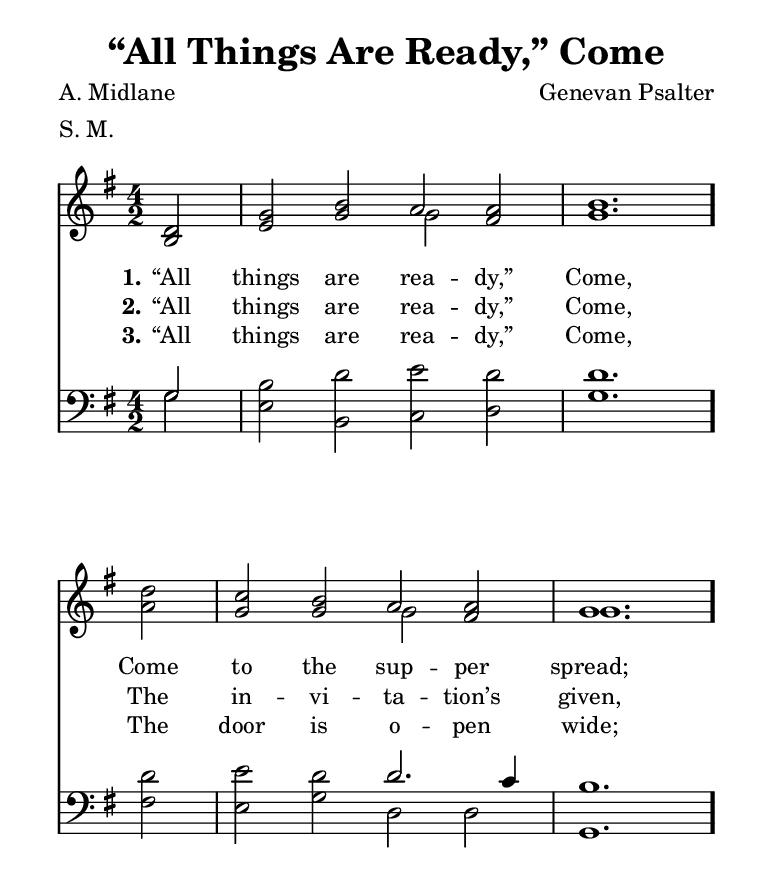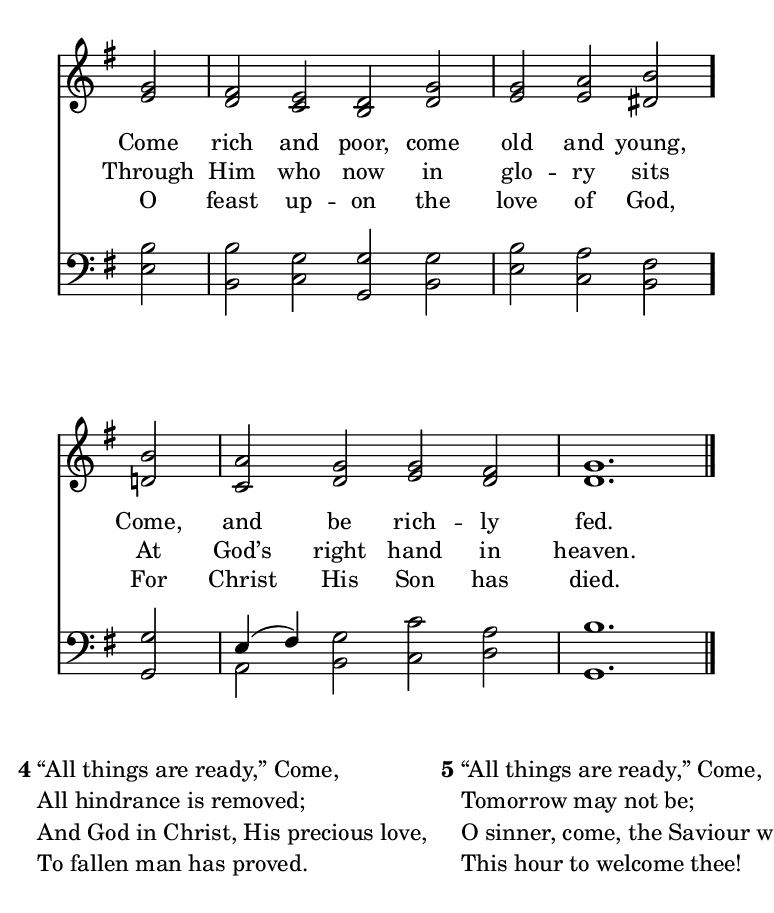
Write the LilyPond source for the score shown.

\include "common/global.ily"
\paper {
  \include "common/paper.ily"
  ragged-bottom = ##t
  system-count = #(cond (is-eogsized 2) (#t #f))
  system-system-spacing.padding = 11
}

\header{
  hymnnumber = "121"
  title = "“All Things Are Ready,” Come"
  tunename = "St. Michael"
  meter = "S. M."
  poet = "A. Midlane"
  composer = "Genevan Psalter"
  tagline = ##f
}

% for fermata in MIDI
ta = { \tempo 2=80 }
tb = { \tempo 2=40 }

patternAA = { c2 | c2      c2 c2  c2 | c1. }
patternAB = { c2 | c2      c2 c2. c4 | c1. }
patternAC = { c2 | c4( c4) c2 c2  c2 | c1. }

patternBA = { c2 }

global = {
  \include "common/overrides.ily"
  \override Staff.TimeSignature.style = #'numbered
  \time 4/2
  \override Score.MetronomeMark.transparent = ##t % hide all fermata changes too
  \ta
  \key g \major
  \partial 2
  \autoBeamOff
}

notesSoprano = {
\global
\relative c' {

  \changePitch \patternAA { d | g b a a | b }
  \changePitch \patternAA { d | c b a a | g }
  \changePitch \patternBA { g | fis e d g | g a b }
  \changePitch \patternAA { b | a g g fis | g }

  \bar "|."

}
}

notesAlto = {
\global
\relative e' {

  \changePitch \patternAA { b | e g g fis | g }
  \changePitch \patternAA { a | g g g fis | g }
  \changePitch \patternBA { e | d c b d | e e dis }
  \changePitch \patternAA { d! | c d e d | d }

}
}

notesTenor = {
\global
\relative a {

  \changePitch \patternAA { g | b d e d | d }
  \changePitch \patternAB { d | e d d c | b }
  \changePitch \patternBA { b | b g g g | b a fis }
  \changePitch \patternAC { g | e( fis) g c a | b }

}
}

notesBass = {
\global
\relative f {

  \changePitch \patternAA { g | e b c d | g }
  \changePitch \patternAA { fis | e g d d | g, }
  \changePitch \patternBA { e' | b c g b | e c b }
  \changePitch \patternAA { g | a b c d | g, }

}
}

wordsA = \lyricmode {
\set stanza = "1."

“All things are rea -- dy,” Come, \bar "."
Come to the sup -- per spread; \bar "." \break
Come rich and poor, come old and young, \bar "."
Come, and be rich -- ly fed. \bar "." \break

}

wordsB = \lyricmode {
\set stanza = "2."

“All things are rea -- dy,” Come,

The in -- vi -- ta -- tion’s given,
Through Him who now in glo -- ry sits
At God’s right hand in heaven.

}

wordsC = \lyricmode {
\set stanza = "3."

“All things are rea -- dy,” Come,
The door is o -- pen wide;
O feast up -- on the love of God,
For Christ His Son has died.

}

wordsD = \markuplist {

\line { “All things are ready,” Come, }
\line { All hindrance is removed; }
\line { And God in Christ, His precious love, }
\line { To fallen man has proved. }

}

wordsE = \markuplist {

\line { “All things are ready,” Come, }
\line { Tomorrow may not be; }
\line { O sinner, come, the Saviour waits }
\line { This hour to welcome thee! }

}

\score {
  \context ChoirStaff <<
    \context Staff = upper <<
      \set Staff.autoBeaming = ##f
      \set ChoirStaff.systemStartDelimiter = #'SystemStartBar
      \set ChoirStaff.printPartCombineTexts = ##f
      \partcombine #'(2 . 9) \notesSoprano \notesAlto
      \context NullVoice = sopranos { \voiceOne << \notesSoprano >> }
      \context NullVoice = altos { \voiceTwo << \notesAlto >> }
      \context Lyrics = one   \lyricsto sopranos \wordsA
      \context Lyrics = two   \lyricsto sopranos \wordsB
      \context Lyrics = three \lyricsto sopranos \wordsC
    >>
    \context Staff = men <<
      \set Staff.autoBeaming = ##f
      \clef bass
      \set ChoirStaff.printPartCombineTexts = ##f
      \partcombine #'(2 . 9) \notesTenor \notesBass
      \context NullVoice = tenors { \voiceOne << \notesTenor >> }
      \context NullVoice = basses { \voiceTwo << \notesBass >> }
    >>
  >>
  \layout {
    \include "common/layout.ily"
  }
  \midi{
    \include "common/midi.ily"
  }
}

\noPageBreak

\markup { \fill-line {
  \hspace #0.1
  \line{ \bold 4 \column { \wordsD } }
  \hspace #0.1
  \line{ \bold 5 \column { \wordsE } }
  \hspace #0.1
} }

\version "2.19.49"  % necessary for upgrading to future LilyPond versions.

% vi:set et ts=2 sw=2 ai nocindent syntax=lilypond:
